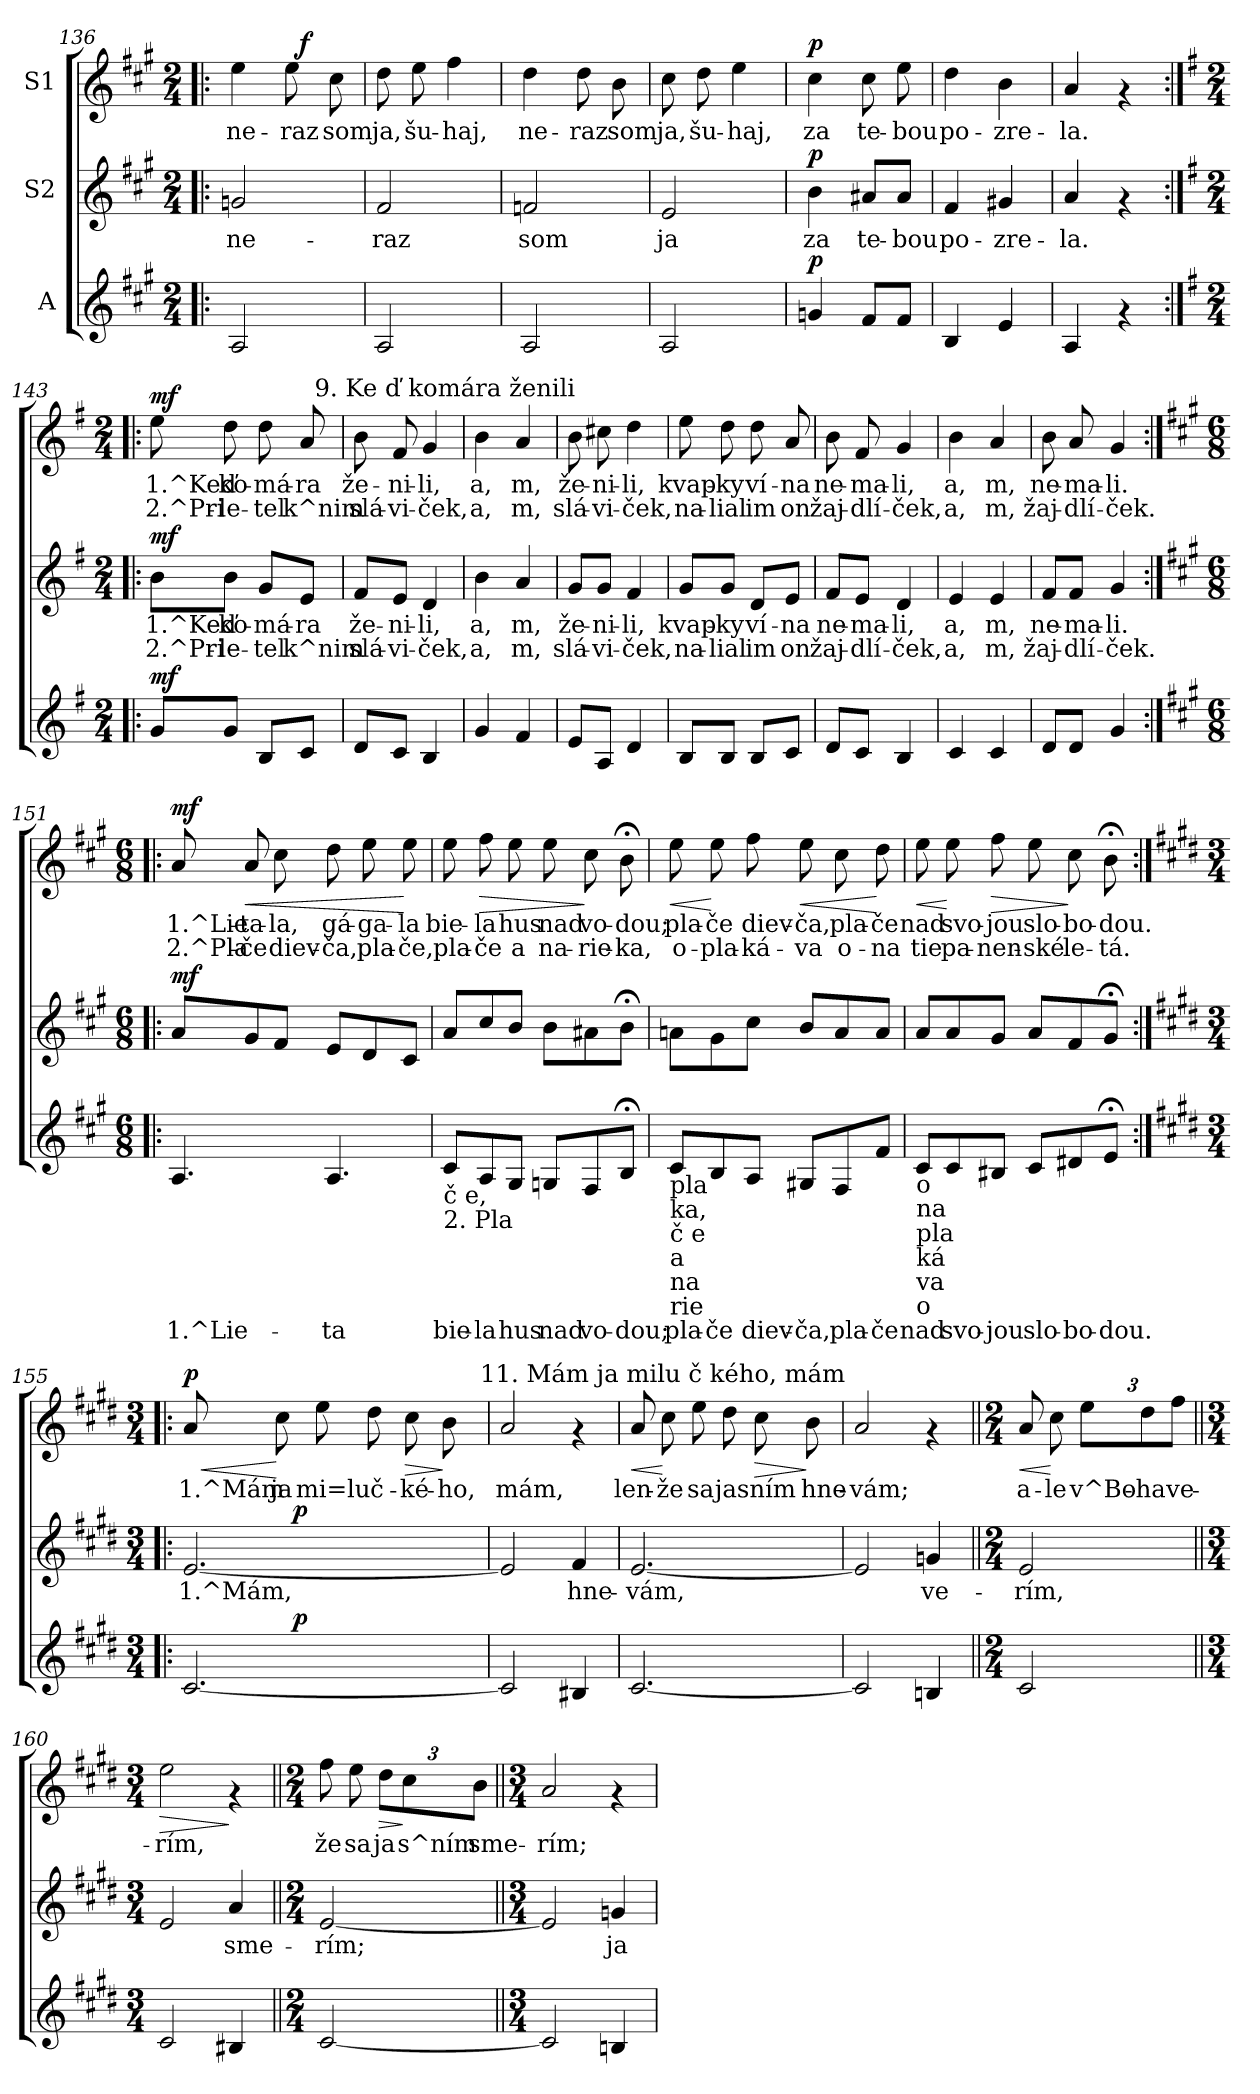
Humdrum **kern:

**kern	**text	**dynam	**kern	**text	**text	**dynam	**kern	**text	**text	**dynam
*part3	*part3	*part3	*part2	*part2	*part2	*part2	*part1	*part1	*part1	*part1
*staff3	*staff3	*staff3	*staff2	*staff2	*staff2	*staff2	*staff1	*staff1	*staff1	*staff1
*I"A	*	*	*I"S2	*	*	*	*I"S1	*	*	*
!!LO:LB:g=z
*clefG2	*	*	*clefG2	*	*	*	*clefG2	*	*	*
*k[f#c#g#]	*	*	*k[f#c#g#]	*	*	*	*k[f#c#g#]	*	*	*
*A:	*	*	*A:	*	*	*	*A:	*	*	*
*M2/4	*	*	*M2/4	*	*	*	*M2/4	*	*	*
=136!|:	=136!|:	=136!|:	=136!|:	=136!|:	=136!|:	=136!|:	=136!|:	=136!|:	=136!|:	=136!|:
!	!	!	!	!LO:LY:b:rj	!	!	!	!LO:LY:b:rj	!	!
*	*	*	*	*	*	*	*^	*	*	*
2A/	.	.	2gn/	ne-	.	.	4ee\	4ryy	ne-	.	.
!	!	!	!	!	!	!	!	!	!LO:LY:b:rj	!	!
.	.	.	.	.	.	.	8ee\	32ryy	-raz	.	.
!	!	!	!	!	!	!	!	!	!	!	!LO:DY:a
.	.	.	.	.	.	.	.	8..ryy	.	.	f
!	!	!	!	!	!	!	!	!	!LO:LY:b:rj	!	!
.	.	.	.	.	.	.	8cc#\	.	som	.	.
=137	=137	=137	=137	=137	=137	=137	=137	=137	=137	=137	=137
!	!	!	!	!LO:LY:b:rj	!	!	!	!	!LO:LY:b:rj	!	!
*	*	*	*	*	*	*	*v	*v	*	*	*
2A/	.	.	2f#/	-raz	.	.	8dd\	ja,	.	.
!	!	!	!	!	!	!	!	!LO:LY:b:rj	!	!
.	.	.	.	.	.	.	8ee\	šu-	.	.
!	!	!	!	!	!	!	!	!LO:LY:b:rj	!	!
.	.	.	.	.	.	.	4ff#\	-haj,	.	.
=138	=138	=138	=138	=138	=138	=138	=138	=138	=138	=138
!	!	!	!	!LO:LY:b:rj	!	!	!	!LO:LY:b:rj	!	!
2A/	.	.	2fn/	som	.	.	4dd\	ne-	.	.
!	!	!	!	!	!	!	!	!LO:LY:b:rj	!	!
.	.	.	.	.	.	.	8dd\	-raz	.	.
!	!	!	!	!	!	!	!	!LO:LY:b:rj	!	!
.	.	.	.	.	.	.	8b\	som	.	.
=139	=139	=139	=139	=139	=139	=139	=139	=139	=139	=139
!	!	!	!	!LO:LY:b:rj	!	!	!	!LO:LY:b:rj	!	!
2A/	.	.	2e/	ja	.	.	8cc#\	ja,	.	.
!	!	!	!	!	!	!	!	!LO:LY:b:rj	!	!
.	.	.	.	.	.	.	8dd\	šu-	.	.
!	!	!	!	!	!	!	!	!LO:LY:b:rj	!	!
.	.	.	.	.	.	.	4ee\	-haj,	.	.
=140	=140	=140	=140	=140	=140	=140	=140	=140	=140	=140
!	!	!LO:DY:b	!	!LO:LY:b:rj	!	!LO:DY:a	!	!LO:LY:b:rj	!	!LO:DY:a
4gn/	.	p	4b\	za	.	p	4cc#\	za	.	p
!	!	!	!	!LO:LY:b:rj	!	!	!	!LO:LY:b:rj	!	!
8f#/L	.	.	8a#X/L	te-	.	.	8cc#\	te-	.	.
!	!	!	!	!LO:LY:b:rj	!	!	!	!LO:LY:b:rj	!	!
8f#/J	.	.	8a#/J	-bou	.	.	8ee\	-bou	.	.
=141	=141	=141	=141	=141	=141	=141	=141	=141	=141	=141
!	!	!	!	!LO:LY:b:rj	!	!	!	!LO:LY:b:rj	!	!
4B/	.	.	4f#/	po-	.	.	4dd\	po-	.	.
!	!	!	!	!LO:LY:b:rj	!	!	!	!LO:LY:b:rj	!	!
4e/	.	.	4g#X/	-zre-	.	.	4b\	-zre-	.	.
=142	=142	=142	=142	=142	=142	=142	=142	=142	=142	=142
!	!	!	!	!LO:LY:b:rj	!	!	!	!LO:LY:b:rj	!	!
4A/	.	.	4a/	-la.	.	.	4a/	-la.	.	.
4rf	.	.	4rf	.	.	.	4rf	.	.	.
!!LO:LB:g=z
=143:|!|:	=143:|!|:	=143:|!|:	=143:|!|:	=143:|!|:	=143:|!|:	=143:|!|:	=143:|!|:	=143:|!|:	=143:|!|:	=143:|!|:
*k[f#]	*	*	*k[f#]	*	*	*	*k[f#]	*	*	*
*G:	*	*	*G:	*	*	*	*G:	*	*	*
*M2/4	*	*	*M2/4	*	*	*	*M2/4	*	*	*
!	!	!	!	!	!	!	!LO:TX:a:t=Allegretto	!	!	!
!	!	!LO:DY:b	!	!LO:LY:b:rj	!LO:LY:b:rj	!LO:DY:a	!	!LO:LY:b:rj	!LO:LY:b:rj	!LO:DY:a
*	*	*	*	*	*	*	*^	*	*	*
8g/L	.	mf	8b\L	1.^Keď	2.^Pri-	mf	8ee\	4ryy	1.^Keď	2.^Pri-	mf
!	!	!	!	!LO:LY:b:rj	!LO:LY:b:rj	!	!	!	!LO:LY:b:rj	!LO:LY:b:rj	!
8g/J	.	.	8b\J	-ko-	-le-	.	8dd\	.	-ko-	-le-	.
!	!	!	!	!LO:LY:b:rj	!LO:LY:b:rj	!	!	!	!LO:LY:b:rj	!LO:LY:b:rj	!
8B/L	.	.	8g/L	-má-	-tel	.	8dd\	8ryy	-má-	-tel	.
!	!	!	!	!LO:LY:b:rj	!LO:LY:b:rj	!	!	!	!LO:LY:b:rj	!LO:LY:b:rj	!
8c/J	.	.	8e/J	ra	k^nim	.	8a/	32ryy	ra	k^nim	.
!	!	!	!	!	!	!	!	!LO:TX:a:t=9. Ke ď komára ženili	!	!	!
.	.	.	.	.	.	.	.	16.ryy	.	.	.
=144	=144	=144	=144	=144	=144	=144	=144	=144	=144	=144	=144
!	!	!	!	!LO:LY:b:rj	!LO:LY:b:rj	!	!	!	!LO:LY:b:rj	!LO:LY:b:rj	!
*	*	*	*	*	*	*	*v	*v	*	*	*
8d/L	.	.	8f#/L	že-	-slá-	.	8b\	že-	-slá-	.
!	!	!	!	!LO:LY:b:rj	!LO:LY:b:rj	!	!	!LO:LY:b:rj	!LO:LY:b:rj	!
8c/J	.	.	8e/J	-ni-	-vi-	.	8f#/	-ni-	-vi-	.
!	!	!	!	!LO:LY:b:rj	!LO:LY:b:rj	!	!	!LO:LY:b:rj	!LO:LY:b:rj	!
4B/	.	.	4d/	-li,	ček,	.	4g/	-li,	ček,	.
=145	=145	=145	=145	=145	=145	=145	=145	=145	=145	=145
!	!	!	!	!LO:LY:b:rj	!LO:LY:b:rj	!	!	!LO:LY:b:rj	!LO:LY:b:rj	!
4g/	.	.	4b\	a,	a,	.	4b\	a,	a,	.
!	!	!	!	!LO:LY:b:rj	!LO:LY:b:rj	!	!	!LO:LY:b:rj	!LO:LY:b:rj	!
4f#/	.	.	4a/	m,	m,	.	4a/	m,	m,	.
=146	=146	=146	=146	=146	=146	=146	=146	=146	=146	=146
!	!	!	!	!LO:LY:b:rj	!LO:LY:b:rj	!	!	!LO:LY:b:rj	!LO:LY:b:rj	!
8e/L	.	.	8g/L	že-	-slá-	.	8b\	že-	-slá-	.
!	!	!	!	!LO:LY:b:rj	!LO:LY:b:rj	!	!	!LO:LY:b:rj	!LO:LY:b:rj	!
8A/J	.	.	8g/J	-ni-	-vi-	.	8cc#X\	-ni-	-vi-	.
!	!	!	!	!LO:LY:b:rj	!LO:LY:b:rj	!	!	!LO:LY:b:rj	!LO:LY:b:rj	!
4d/	.	.	4f#/	-li,	ček,	.	4dd\	-li,	ček,	.
!!LO:PB:g=z
=147	=147	=147	=147	=147	=147	=147	=147	=147	=147	=147
!	!	!	!	!LO:LY:b:rj	!LO:LY:b:rj	!	!	!LO:LY:b:rj	!LO:LY:b:rj	!
8B/L	.	.	8g/L	kvap-	-na-	.	8ee\	kvap-	-na-	.
!	!	!	!	!LO:LY:b:rj	!LO:LY:b:rj	!	!	!LO:LY:b:rj	!LO:LY:b:rj	!
8B/J	.	.	8g/J	-ky	lial	.	8dd\	-ky	lial	.
!	!	!	!	!LO:LY:b:rj	!LO:LY:b:rj	!	!	!LO:LY:b:rj	!LO:LY:b:rj	!
8B/L	.	.	8d/L	ví-	-im	.	8dd\	ví-	-im	.
!	!	!	!	!LO:LY:b:rj	!LO:LY:b:rj	!	!	!LO:LY:b:rj	!LO:LY:b:rj	!
8c/J	.	.	8e/J	na	on	.	8a/	na	on	.
=148	=148	=148	=148	=148	=148	=148	=148	=148	=148	=148
!	!	!	!	!LO:LY:b:rj	!LO:LY:b:rj	!	!	!LO:LY:b:rj	!LO:LY:b:rj	!
8d/L	.	.	8f#/L	ne-	-žaj-	.	8b\	ne-	-žaj-	.
!	!	!	!	!LO:LY:b:rj	!LO:LY:b:rj	!	!	!LO:LY:b:rj	!LO:LY:b:rj	!
8c/J	.	.	8e/J	-ma-	-dlí-	.	8f#/	-ma-	-dlí-	.
!	!	!	!	!LO:LY:b:rj	!LO:LY:b:rj	!	!	!LO:LY:b:rj	!LO:LY:b:rj	!
4B/	.	.	4d/	-li,	ček,	.	4g/	-li,	ček,	.
=149	=149	=149	=149	=149	=149	=149	=149	=149	=149	=149
!	!	!	!	!LO:LY:b:rj	!LO:LY:b:rj	!	!	!LO:LY:b:rj	!LO:LY:b:rj	!
4c/	.	.	4e/	a,	a,	.	4b\	a,	a,	.
!	!	!	!	!LO:LY:b:rj	!LO:LY:b:rj	!	!	!LO:LY:b:rj	!LO:LY:b:rj	!
4c/	.	.	4e/	m,	m,	.	4a/	m,	m,	.
=150	=150	=150	=150	=150	=150	=150	=150	=150	=150	=150
!	!	!	!	!LO:LY:b:rj	!LO:LY:b:rj	!	!	!LO:LY:b:rj	!LO:LY:b:rj	!
8d/L	.	.	8f#/L	ne-	-žaj-	.	8b\	ne-	-žaj-	.
!	!	!	!	!LO:LY:b:rj	!LO:LY:b:rj	!	!	!LO:LY:b:rj	!LO:LY:b:rj	!
8d/J	.	.	8f#/J	-ma-	-dlí-	.	8a/	-ma-	-dlí-	.
!	!	!	!	!LO:LY:b:rj	!LO:LY:b:rj	!	!	!LO:LY:b:rj	!LO:LY:b:rj	!
4g/	.	.	4g/	-li.	ček.	.	4g/	-li.	ček.	.
!!LO:PB:g=z
=151:|!|:	=151:|!|:	=151:|!|:	=151:|!|:	=151:|!|:	=151:|!|:	=151:|!|:	=151:|!|:	=151:|!|:	=151:|!|:	=151:|!|:
*k[f#c#g#]	*	*	*k[f#c#g#]	*	*	*	*k[f#c#g#]	*	*	*
*A:	*	*	*A:	*	*	*	*A:	*	*	*
*M6/8	*	*	*M6/8	*	*	*	*M6/8	*	*	*
!	!LO:LY:b:rj	!	!	!	!	!LO:DY:b	!	!LO:LY:b:rj	!LO:LY:b:rj	!LO:DY:a
4.A/	1.^Lie-	.	8a/L	.	.	mf	8a/	1.^Lie-	-2.^Pla-	mf
!	!	!	!	!	!	!	!	!LO:LY:b:rj	!LO:LY:b:rj	!LO:HP:b
.	.	.	8g#/	.	.	.	8a/	-ta-	-če	<
!	!	!	!	!	!	!	!	!LO:LY:b:rj	!LO:LY:b:rj	!
.	.	.	8f#/J	.	.	.	8cc#\	la,	diev-	.
!	!LO:LY:b:rj	!	!	!	!	!	!	!LO:LY:b:rj	!LO:LY:b:rj	!
4.A/	-ta	.	8e/L	.	.	.	8dd\	-gá-	-ča,	.
!	!	!	!	!	!	!	!	!LO:LY:b:rj	!LO:LY:b:rj	!
.	.	.	8d/	.	.	.	8ee\	ga-	-pla-	.
!	!	!	!	!	!	!	!	!LO:LY:b:rj	!LO:LY:b:rj	!
.	.	.	8c#/J	.	.	.	8ee\	-la	če,	[
=152	=152	=152	=152	=152	=152	=152	=152	=152	=152	=152
!LO:TX:b:t=č e,	!	!	!	!	!	!	!	!	!	!
!LO:TX:b:t=2. Pla	!	!	!	!	!	!	!	!	!	!
!	!LO:LY:b:rj	!	!	!	!	!	!	!LO:LY:b:rj	!LO:LY:b:rj	!
8c#/L	bie-	.	8a/L	.	.	.	8ee\	bie-	-pla-	.
!	!LO:LY:b:rj	!	!	!	!	!	!	!LO:LY:b:rj	!LO:LY:b:rj	!LO:HP:b
8A/	-la	.	8cc#/	.	.	.	8ff#\	-la	če	>
!	!LO:LY:b:rj	!	!	!	!	!	!	!LO:LY:b:rj	!LO:LY:b:rj	!
8G#/J	hus	.	8b/J	.	.	.	8ee\	hus	a	.
!	!LO:LY:b:rj	!	!	!	!	!	!	!LO:LY:b:rj	!LO:LY:b:rj	!
8Gn/L	nad	.	8b\L	.	.	.	8ee\	nad	na-	.
!	!LO:LY:b:rj	!	!	!	!	!	!	!LO:LY:b:rj	!LO:LY:b:rj	!
8F#/	vo-	.	8a#X\	.	.	.	8cc#\	-vo-	-rie-	]
!	!LO:LY:b:rj	!	!	!	!	!	!	!LO:LY:b:rj	!LO:LY:b:rj	!
8B;</J	-dou;	.	8b;<\J	.	.	.	8b;<\	-dou;	ka,	.
=153	=153	=153	=153	=153	=153	=153	=153	=153	=153	=153
!LO:TX:b:t=pla	!	!	!	!	!	!	!	!	!	!
!LO:TX:b:t=ka,	!	!	!	!	!	!	!	!	!	!
!LO:TX:b:t=č e	!	!	!	!	!	!	!	!	!	!
!LO:TX:b:t=a	!	!	!	!	!	!	!	!	!	!
!LO:TX:b:t=na	!	!	!	!	!	!	!	!	!	!
!LO:TX:b:t=rie	!	!	!	!	!	!	!	!	!	!
!	!LO:LY:b:rj	!	!	!	!	!	!	!LO:LY:b:rj	!LO:LY:b:rj	!LO:HP:b
8c#/L	pla-	.	8an\L	.	.	.	8ee\	pla-	-o-	<
!	!LO:LY:b:rj	!	!	!	!	!	!	!LO:LY:b:rj	!LO:LY:b:rj	!
8B/	-če	.	8g#\	.	.	.	8ee\	-če	pla-	[
!	!LO:LY:b:rj	!	!	!	!	!	!	!LO:LY:b:rj	!LO:LY:b:rj	!
8A/J	diev-	.	8cc#\J	.	.	.	8ff#\	-diev-	-ká-	.
!	!LO:LY:b:rj	!	!	!	!	!	!	!LO:LY:b:rj	!LO:LY:b:rj	!LO:HP:b
8G#X/L	-ča,	.	8b/L	.	.	.	8ee\	-ča,	va	<
!	!LO:LY:b:rj	!	!	!	!	!	!	!LO:LY:b:rj	!LO:LY:b:rj	!
8F#/	pla-	.	8a/	.	.	.	8cc#\	pla-	-o-	.
!	!LO:LY:b:rj	!	!	!	!	!	!	!LO:LY:b:rj	!LO:LY:b:rj	!
8f#/J	-če	.	8a/J	.	.	.	8dd\	-če	na	[
!!LO:LB:g=z
=154	=154	=154	=154	=154	=154	=154	=154	=154	=154	=154
!LO:TX:b:t=o	!	!	!	!	!	!	!	!	!	!
!LO:TX:b:t=na	!	!	!	!	!	!	!	!	!	!
!LO:TX:b:t=pla	!	!	!	!	!	!	!	!	!	!
!LO:TX:b:t=ká	!	!	!	!	!	!	!	!	!	!
!LO:TX:b:t=va	!	!	!	!	!	!	!	!	!	!
!LO:TX:b:t=o	!	!	!	!	!	!	!	!	!	!
!	!LO:LY:b:rj	!	!	!	!	!	!	!LO:LY:b:rj	!LO:LY:b:rj	!LO:HP:b
8c#/L	nad	.	8a/L	.	.	.	8ee\	nad	tie	<
!	!LO:LY:b:rj	!	!	!	!	!	!	!LO:LY:b:rj	!LO:LY:b:rj	!
8c#/	svo-	.	8a/	.	.	.	8ee\	svo-	-pa-	[
!	!LO:LY:b:rj	!	!	!	!	!	!	!LO:LY:b:rj	!LO:LY:b:rj	!LO:HP:b
8B#X/J	-jou	.	8g#/J	.	.	.	8ff#\	-jou	nen-	>
!	!LO:LY:b:rj	!	!	!	!	!	!	!LO:LY:b:rj	!LO:LY:b:rj	!
8c#/L	slo-	.	8a/L	.	.	.	8ee\	-slo-	-ské	.
!	!LO:LY:b:rj	!	!	!	!	!	!	!LO:LY:b:rj	!LO:LY:b:rj	!
8d#X/	-bo-	.	8f#/	.	.	.	8cc#\	bo-	-le-	]
!	!LO:LY:b:rj	!	!	!	!	!	!	!LO:LY:b:rj	!LO:LY:b:rj	!
8e;</J	-dou.	.	8g#;</J	.	.	.	8b;<\	-dou.	tá.	.
!!LO:LB:g=z
=155:|!|:	=155:|!|:	=155:|!|:	=155:|!|:	=155:|!|:	=155:|!|:	=155:|!|:	=155:|!|:	=155:|!|:	=155:|!|:	=155:|!|:
*k[f#c#g#d#]	*	*	*k[f#c#g#d#]	*	*	*	*k[f#c#g#d#]	*	*	*
*E:	*	*	*E:	*	*	*	*E:	*	*	*
*M3/4	*	*	*M3/4	*	*	*	*M3/4	*	*	*
!	!	!	!	!	!	!	!LO:TX:a:B:t=Rubato	!	!	!
!LO:TX:b:t=pa	!	!	!	!	!	!	!	!	!	!
!LO:TX:b:t=tie	!	!	!	!	!	!	!	!	!	!
!LO:TX:b:t=ské	!	!	!	!	!	!	!	!	!	!
!LO:TX:b:t=nen	!	!	!	!	!	!	!	!	!	!
!LO:TX:b:t=le	!	!	!	!	!	!	!	!	!	!
!LO:TX:b:t=tá.	!	!	!	!	!	!	!	!	!	!
!	!	!	!	!LO:LY:b:rj	!	!	!	!LO:LY:b:rj	!	!LO:HP:b
!	!	!	!	!	!	!	!	!	!	!LO:DY:n=1:a
*^	*	*	*^	*	*	*	*^	*	*	*
[<2.c#/	8ryy	.	.	[<2.e/	8ryy	1.^Mám,	.	.	8a/	2ryy	1.^Mám	.	< p
!	!	!	!	!	!	!	!	!	!	!	!LO:LY:b:rj	!	!
.	32.ryy	.	.	.	32.ryy	.	.	.	8cc#\	.	ja	.	[
!	!	!	!LO:DY:b	!	!	!	!	!LO:DY:a	!	!	!	!	!
.	2ryy	.	p	.	2ryy	.	.	p	.	.	.	.	.
!	!	!	!	!	!	!	!	!	!	!	!LO:LY:b:rj	!	!
.	.	.	.	.	.	.	.	.	8ee\	.	mi=lu	.	.
!	!	!	!	!	!	!	!	!	!	!	!LO:LY:b:rj	!	!
.	.	.	.	.	.	.	.	.	8dd#\	.	č-	.	.
!	!	!	!	!	!	!	!	!	!	!	!LO:LY:b:rj	!	!LO:HP:b
.	.	.	.	.	.	.	.	.	8cc#\	8...ryy	-ké-	.	>
!	!	!	!	!	!	!	!	!	!	!	!LO:LY:b:rj	!	!
.	.	.	.	.	.	.	.	.	8b\	.	-ho,	.	]
.	16ryy	.	.	.	16ryy	.	.	.	.	.	.	.	.
!	!	!	!	!	!	!	!	!	!	!LO:TX:a:t=11. Mám ja milu č kého, mám	!	!	!
.	64ryy	.	.	.	64ryy	.	.	.	.	64ryy	.	.	.
=156	=156	=156	=156	=156	=156	=156	=156	=156	=156	=156	=156	=156	=156
!	!	!	!	!	!	!LO:LY:b:rj	!	!	!	!	!LO:LY:b:rj	!	!
*v	*v	*	*	*	*	*	*	*	*v	*v	*	*	*
*	*	*	*v	*v	*	*	*	*	*	*	*
2c#/]	.	.	2e/]	.	.	.	2a/	mám,	.	.
!	!	!	!	!LO:LY:b:rj	!	!	!	!	!	!
4B#X/	.	.	4f#/	hne-	.	.	4rf	.	.	.
=157	=157	=157	=157	=157	=157	=157	=157	=157	=157	=157
!	!	!	!	!LO:LY:b:rj	!	!	!	!LO:LY:b:rj	!	!LO:HP:b
[<2.c#/	.	.	[<2.e/	-vám,	.	.	8a/	len-	.	<
!	!	!	!	!	!	!	!	!LO:LY:b:rj	!	!
.	.	.	.	.	.	.	8cc#\	-že	.	[
!	!	!	!	!	!	!	!	!LO:LY:b:rj	!	!
.	.	.	.	.	.	.	8ee\	sa	.	.
!	!	!	!	!	!	!	!	!LO:LY:b:rj	!	!
.	.	.	.	.	.	.	8dd#\	jas	.	.
!	!	!	!	!	!	!	!	!LO:LY:b:rj	!	!LO:HP:b
.	.	.	.	.	.	.	8cc#\	ním	.	>
!	!	!	!	!	!	!	!	!LO:LY:b:rj	!	!
.	.	.	.	.	.	.	8b\	hne-	.	]
=158	=158	=158	=158	=158	=158	=158	=158	=158	=158	=158
!	!	!	!	!LO:LY:b:rj	!	!	!	!LO:LY:b:rj	!	!
2c#/]	.	.	2e/]	.	.	.	2a/	-vám;	.	.
!	!	!	!	!LO:LY:b:rj	!	!	!	!	!	!
4Bn/	.	.	4gn/	ve-	.	.	4rf	.	.	.
=159||	=159||	=159||	=159||	=159||	=159||	=159||	=159||	=159||	=159||	=159||
*M2/4	*	*	*M2/4	*	*	*	*M2/4	*	*	*
!	!	!	!	!LO:LY:b:rj	!	!	!	!LO:LY:b:rj	!	!LO:HP:b
2c#/	.	.	2e/	-rím,	.	.	8a/	a-	.	<
!	!	!	!	!	!	!	!	!LO:LY:b:rj	!	!
.	.	.	.	.	.	.	8cc#\	-le	.	[
!	!	!	!	!	!	!	!	!LO:LY:b:rj	!	!
.	.	.	.	.	.	.	12ee\L	v^Bo-	.	.
!	!	!	!	!	!	!	!	!LO:LY:b:rj	!	!
.	.	.	.	.	.	.	12dd#\	-ha	.	.
!	!	!	!	!	!	!	!	!LO:LY:b:rj	!	!
.	.	.	.	.	.	.	12ff#\J	ve-	.	.
!!LO:LB:g=z
=160||	=160||	=160||	=160||	=160||	=160||	=160||	=160||	=160||	=160||	=160||
*M3/4	*	*	*M3/4	*	*	*	*M3/4	*	*	*
!	!	!	!	!LO:LY:b:rj	!	!	!	!LO:LY:b:rj	!	!LO:HP:b
2c#/	.	.	2e/	.	.	.	2ee\	-rím,	.	>
!	!	!	!	!LO:LY:b:rj	!	!	!	!	!	!
4B#X/	.	.	4a/	sme-	.	.	4rf	.	.	]
=161||	=161||	=161||	=161||	=161||	=161||	=161||	=161||	=161||	=161||	=161||
*M2/4	*	*	*M2/4	*	*	*	*M2/4	*	*	*
!	!	!	!	!LO:LY:b:rj	!	!	!	!LO:LY:b:rj	!	!
[<2c#/	.	.	[<2e/	-rím;	.	.	8ff#\	že	.	.
!	!	!	!	!	!	!	!	!LO:LY:b:rj	!	!
.	.	.	.	.	.	.	8ee\	sa	.	.
!	!	!	!	!	!	!	!	!LO:LY:b:rj	!	!LO:HP:b
.	.	.	.	.	.	.	12dd#\L	ja	.	>
!	!	!	!	!	!	!	!	!LO:LY:b:rj	!	!
.	.	.	.	.	.	.	12cc#\	s^ním	.	]
!	!	!	!	!	!	!	!	!LO:LY:b:rj	!	!
.	.	.	.	.	.	.	12b\J	sme-	.	.
=162||	=162||	=162||	=162||	=162||	=162||	=162||	=162||	=162||	=162||	=162||
*M3/4	*	*	*M3/4	*	*	*	*M3/4	*	*	*
!	!	!	!	!LO:LY:b:rj	!	!	!	!LO:LY:b:rj	!	!
2c#/]	.	.	2e/]	.	.	.	2a/	-rím;	.	.
!	!	!	!	!LO:LY:b:rj	!	!	!	!	!	!
4Bn/	.	.	4gn/	ja	.	.	4rf	.	.	.
=	=	=	=	=	=	=	=	=	=	=
*-	*-	*-	*-	*-	*-	*-	*-	*-	*-	*-
